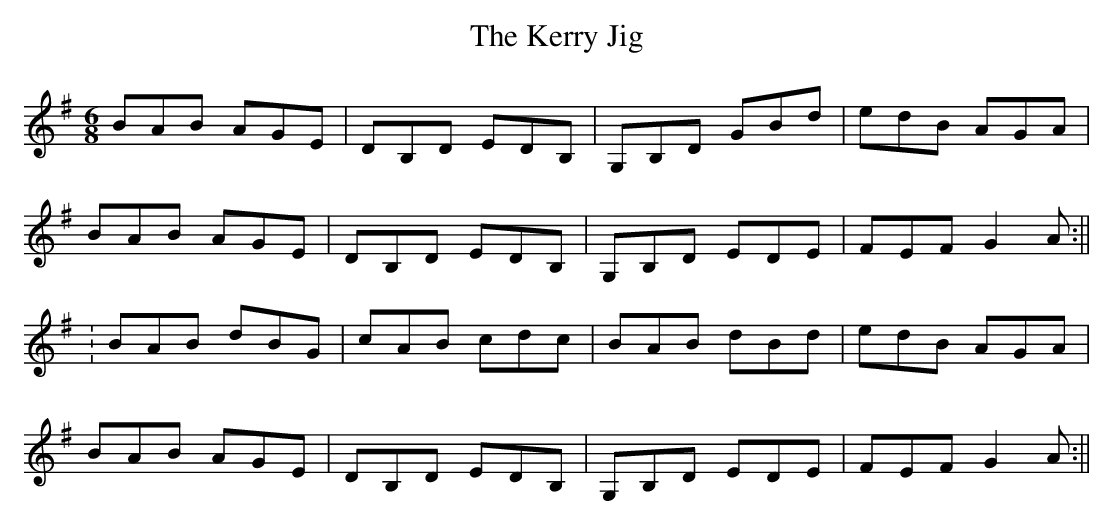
X:1
T:Kerry Jig, The
M:6/8
L:1/8
K:G
BAB AGE|DB,D EDB,|G,B,D GBd|edB AGA|!
BAB AGE|DB,D EDB,|G,B,D EDE|FEF G2A:||!
:BAB dBG|cAB cdc|BAB dBd|edB AGA|!
BAB AGE|DB,D EDB,|G,B,D EDE|FEF G2A:||!
